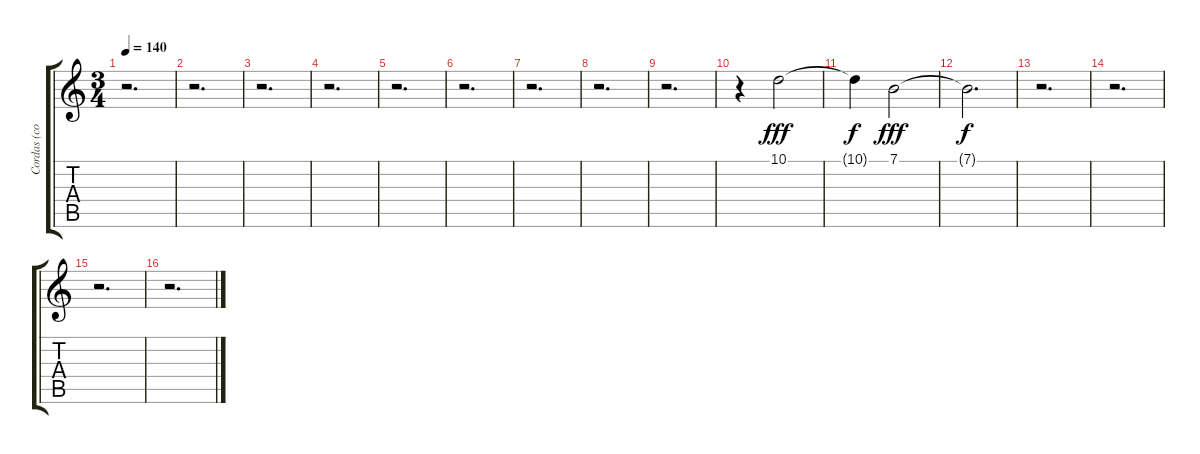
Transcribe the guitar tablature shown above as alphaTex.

\track ("Cordas (coral)" "Cordas (co") {instrument choiraahs}
\staff {score tabs}
\tuning (E4 B3 G3 D3 A2 E2) {hide}
\ts (3 4)
\tempo 140
\clef g2
\ks c
r.2{d dy f} |
r.2{d} |
r.2{d} |
r.2{d} |
r.2{d} |
r.2{d} |
r.2{d} |
r.2{d} |
r.2{d} |
r.4 10.1.2{dy fff} |
10.1{t}.4{dy f} 7.1.2{dy fff} |
7.1{t}.2{d dy f} |
r.2{d} |
r.2{d} |
r.2{d} |
r.2{d}
